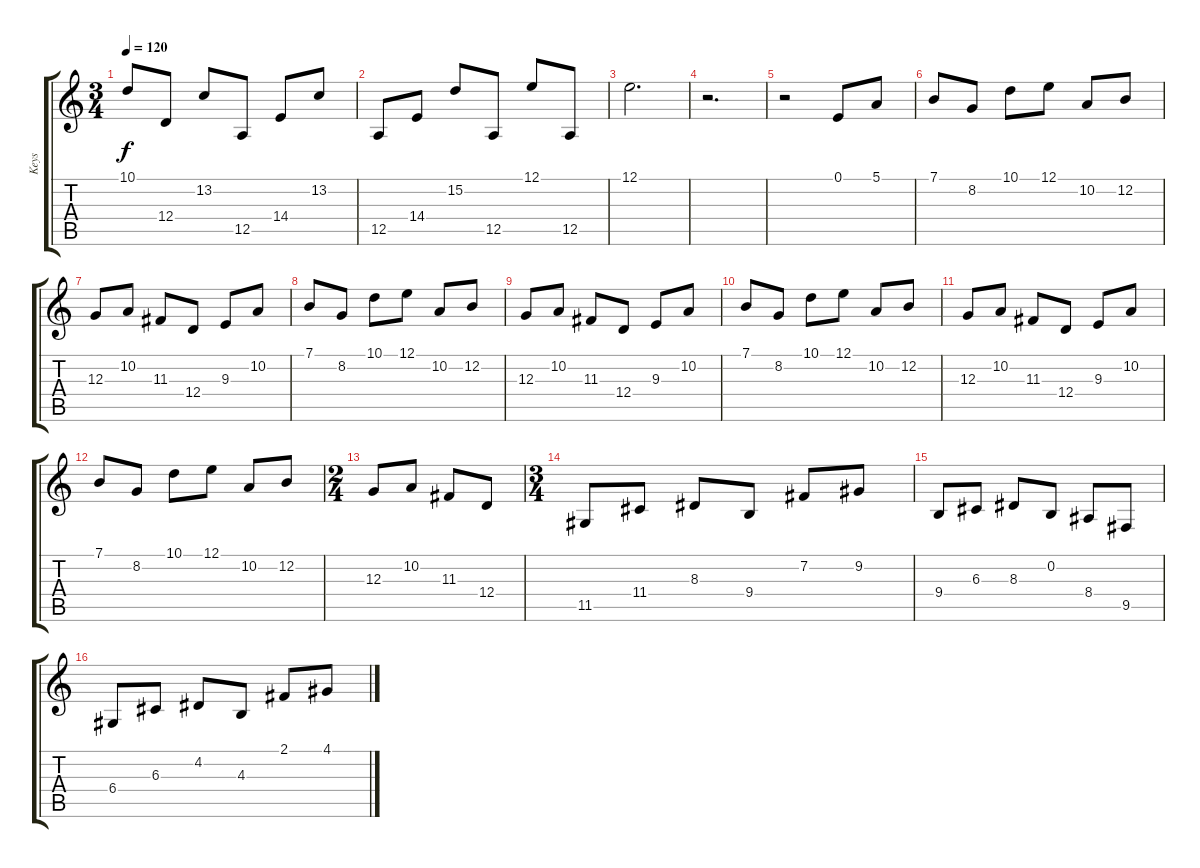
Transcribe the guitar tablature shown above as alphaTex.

\track ("Keys" "Keys") {instrument fx8scifi}
\staff {score tabs}
\tuning (E4 B3 G3 D3 A2 E2) {hide}
\ts (3 4)
\tempo 120
\clef g2
\ks c
10.1.8{dy f} 12.4.8 13.2.8 12.5.8 14.4.8 13.2.8 |
12.5.8 14.4.8 15.2.8 12.5.8 12.1.8 12.5.8 |
12.1.2{d} |
r.2{d} |
r.2 0.1.8{volume 10 instrument electricpiano2} 5.1.8 |
7.1.8 8.2.8 10.1.8 12.1.8 10.2.8 12.2.8 |
12.3.8 10.2.8 11.3.8 12.4.8 9.3.8 10.2.8 |
7.1.8 8.2.8 10.1.8 12.1.8 10.2.8 12.2.8 |
12.3.8 10.2.8 11.3.8 12.4.8 9.3.8 10.2.8 |
7.1.8 8.2.8 10.1.8 12.1.8 10.2.8 12.2.8 |
12.3.8 10.2.8 11.3.8 12.4.8 9.3.8 10.2.8 |
7.1.8 8.2.8 10.1.8 12.1.8 10.2.8 12.2.8 |
\ts (2 4)
12.3.8 10.2.8 11.3.8 12.4.8 |
\ts (3 4)
11.5.8 11.4.8 8.3.8 9.4.8 7.2.8 9.2.8 |
9.4.8 6.3.8 8.3.8 0.2.8 8.4.8 9.5.8 |
6.4.8 6.3.8 4.2.8 4.3.8 2.1.8 4.1.8
